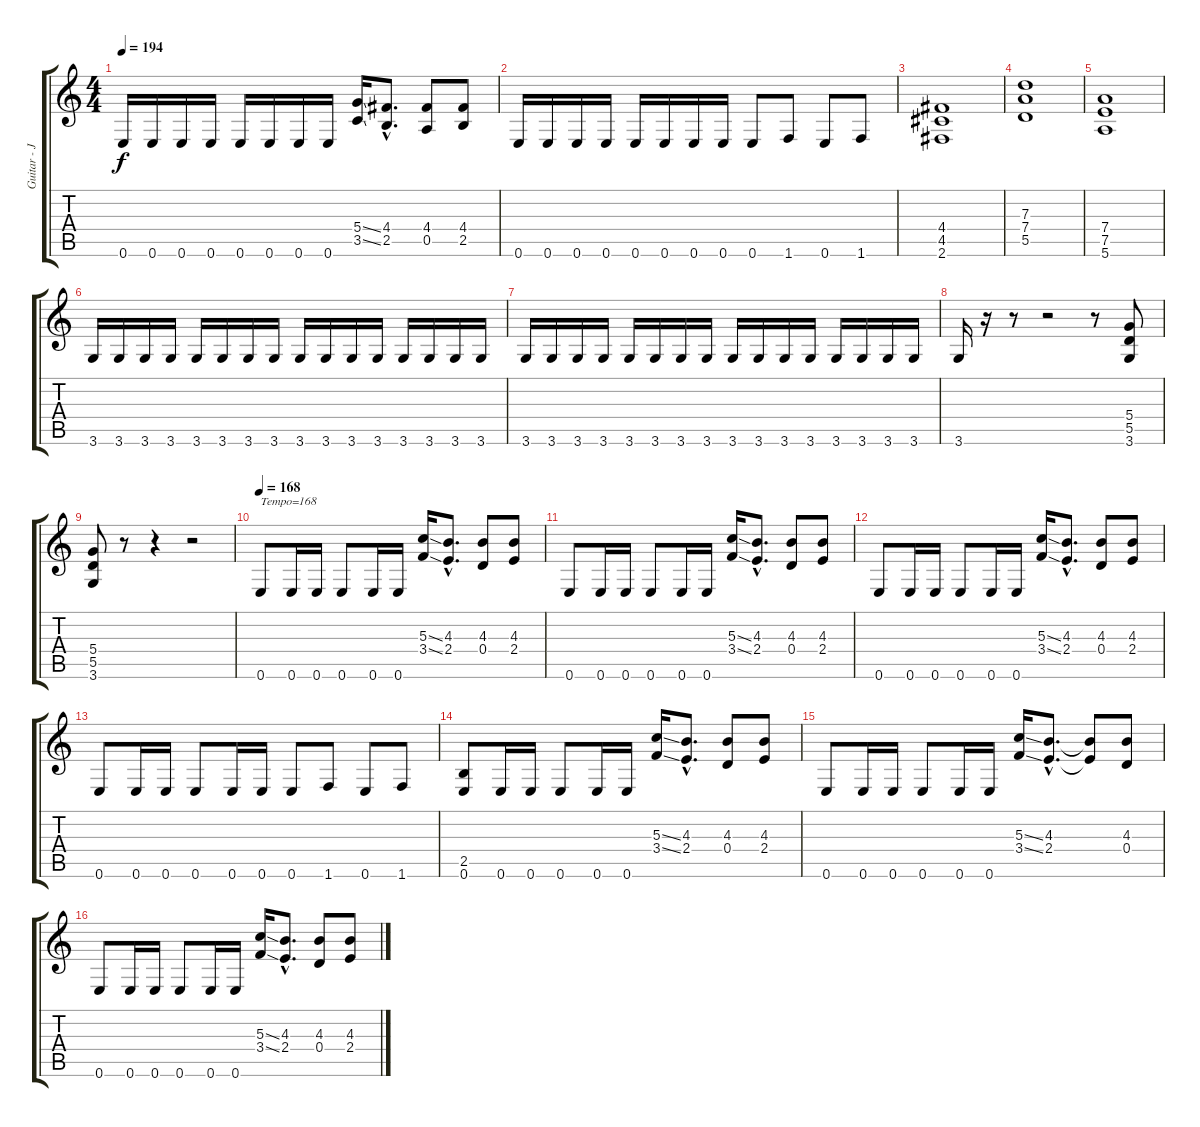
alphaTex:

\track ("Guitar - James" "Guitar - J") {instrument distortionguitar}
\staff {score tabs}
\tuning (E4 B3 G3 D3 A2 E2) {hide}
\ts (4 4)
\tempo 194
\clef g2
\ks c
0.6.16{dy f} 0.6.16 0.6.16 0.6.16 0.6.16 0.6.16 0.6.16 0.6.16 (5.4{ss} 3.5{ss}).16 (4.4{hac} 2.5{hac}).8{d} (4.4 0.5).8 (4.4 2.5).8 |
0.6.16 0.6.16 0.6.16 0.6.16 0.6.16 0.6.16 0.6.16 0.6.16 0.6.8 1.6.8 0.6.8 1.6.8 |
(4.4 4.5 2.6).1 |
(7.3 7.4 5.5).1 |
(7.4 7.5 5.6).1 |
3.6.16 3.6.16 3.6.16 3.6.16 3.6.16 3.6.16 3.6.16 3.6.16 3.6.16 3.6.16 3.6.16 3.6.16 3.6.16 3.6.16 3.6.16 3.6.16 |
3.6.16 3.6.16 3.6.16 3.6.16 3.6.16 3.6.16 3.6.16 3.6.16 3.6.16 3.6.16 3.6.16 3.6.16 3.6.16 3.6.16 3.6.16 3.6.16 |
3.6.16 r.16 r.8 r.2 r.8 (5.4 5.5 3.6).8 |
(5.4 5.5 3.6).8 r.8 r.4 r.2 |
\tempo 168
0.6.8{txt "Tempo=168"} 0.6.16 0.6.16 0.6.8 0.6.16 0.6.16 (5.3{ss} 3.4{ss}).16 (4.3{hac} 2.4{hac}).8{d} (4.3 0.4).8 (4.3 2.4).8 |
0.6.8 0.6.16 0.6.16 0.6.8 0.6.16 0.6.16 (5.3{ss} 3.4{ss}).16 (4.3{hac} 2.4{hac}).8{d} (4.3 0.4).8 (4.3 2.4).8 |
0.6.8 0.6.16 0.6.16 0.6.8 0.6.16 0.6.16 (5.3{ss} 3.4{ss}).16 (4.3{hac} 2.4{hac}).8{d} (4.3 0.4).8 (4.3 2.4).8 |
0.6.8 0.6.16 0.6.16 0.6.8 0.6.16 0.6.16 0.6.8 1.6.8 0.6.8 1.6.8 |
(2.5 0.6).8 0.6.16 0.6.16 0.6.8 0.6.16 0.6.16 (5.3{ss} 3.4{ss}).16 (4.3{hac} 2.4{hac}).8{d} (4.3 0.4).8 (4.3 2.4).8 |
0.6.8 0.6.16 0.6.16 0.6.8 0.6.16 0.6.16 (5.3{ss} 3.4{ss}).16 (4.3{hac} 2.4{hac}).8{d} (4.3{t} 2.4{t}).8 (4.3 0.4).8 |
0.6.8 0.6.16 0.6.16 0.6.8 0.6.16 0.6.16 (5.3{ss} 3.4{ss}).16 (4.3{hac} 2.4{hac}).8{d} (4.3 0.4).8 (4.3 2.4).8
